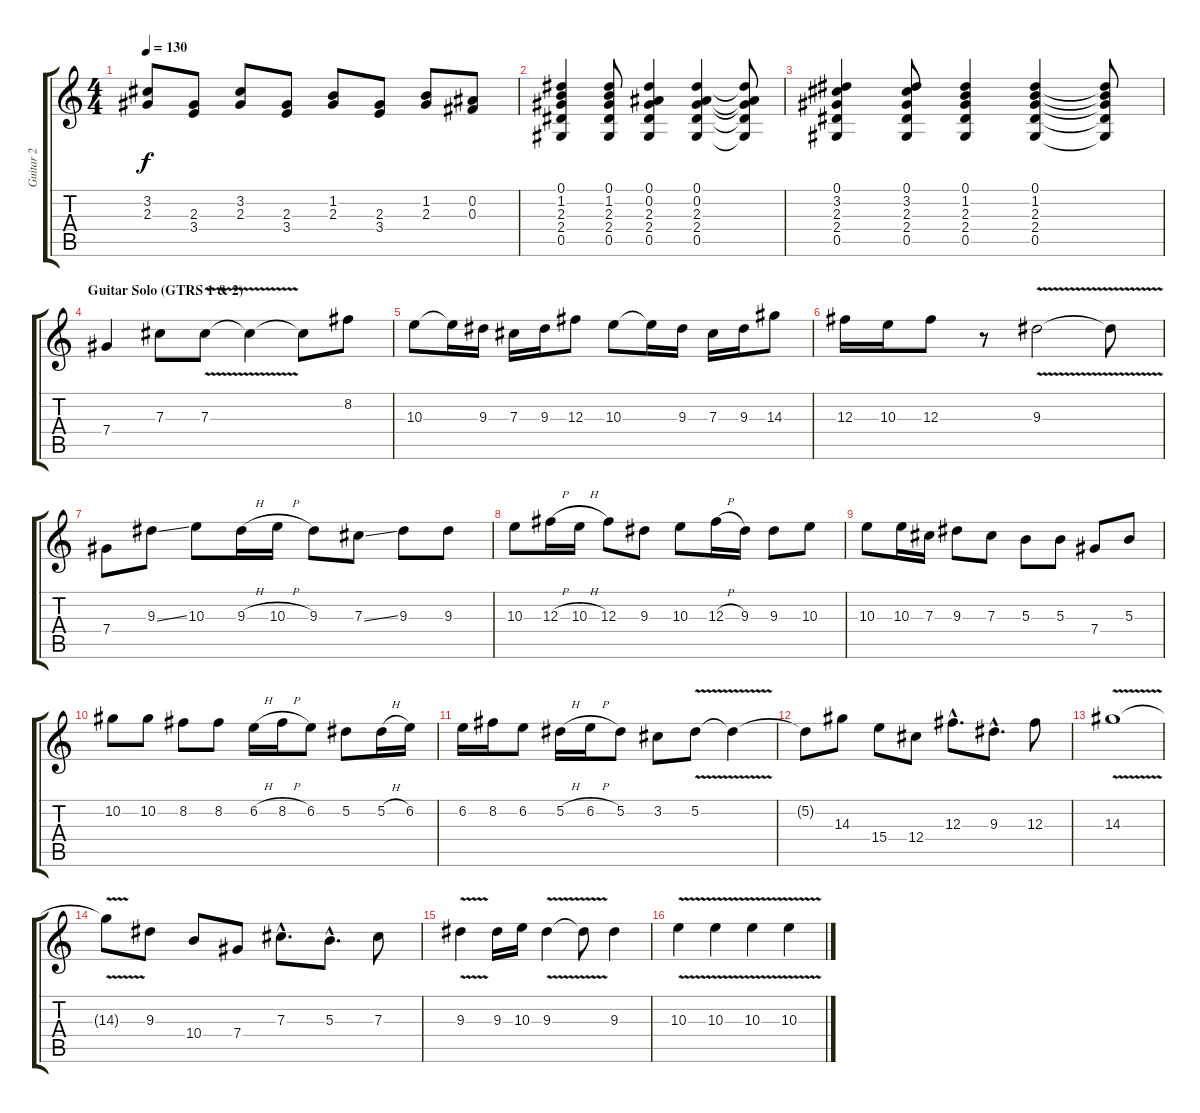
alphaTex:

\track ("Guitar 2" "Guitar 2") {instrument overdrivenguitar}
\staff {score tabs}
\tuning (Eb4 Bb3 Gb3 Db3 Ab2 Eb2) {hide}
\ts (4 4)
\tempo 130
\clef g2
\ks c
(3.2 2.3).8{dy f} (2.3 3.4).8 (3.2 2.3).8 (2.3 3.4).8 (1.2 2.3).8 (2.3 3.4).8 (1.2 2.3).8 (0.2 0.3).8 |
(0.1 1.2 2.3 2.4 0.5).4 (0.1 1.2 2.3 2.4 0.5).8 (0.1 0.2 2.3 2.4 0.5).4 (0.1 0.2 2.3 2.4 0.5).4 (0.1{t} 0.2{t} 2.3{t} 2.4{t} 0.5{t}).8 |
(0.1 3.2 2.3 2.4 0.5).4 (0.1 3.2 2.3 2.4 0.5).8 (0.1 1.2 2.3 2.4 0.5).4 (0.1 1.2 2.3 2.4 0.5).4 (0.1{t} 1.2{t} 2.3{t} 2.4{t} 0.5{t}).8 |
\section ("" "Guitar Solo (GTRS 1 & 2)")
7.4.4 7.3.8 7.3{v}.8 7.3{t}.4 7.3{t}.8 8.2.8 |
10.3.8 10.3{t}.16 9.3.16 7.3.16 9.3.16 12.3.8 10.3.8 10.3{t}.16 9.3.16 7.3.16 9.3.16 14.3.8 |
12.3.16 10.3.16 12.3.8 r.8 9.3{v}.2 9.3{t}.8 |
7.4.8 9.3{ss}.8 10.3.8 9.3{h}.16 10.3{h}.16 9.3.8 7.3{ss}.8 9.3.8 9.3.8 |
10.3.8 12.3{h}.16 10.3{h}.16 12.3.8 9.3.8 10.3.8 12.3{h}.16 9.3.16 9.3.8 10.3.8 |
10.3.8 10.3.16 7.3.16 9.3.8 7.3.8 5.3.8 5.3.8 7.4.8 5.3.8 |
10.2.8 10.2.8 8.2.8 8.2.8 6.2{h}.16 8.2{h}.16 6.2.8 5.2.8 5.2{h}.16 6.2.16 |
6.2.16 8.2.16 6.2.8 5.2{h}.16 6.2{h}.16 5.2.8 3.2.8 5.2{v}.8 5.2{t}.4 |
5.2{t}.8 14.3.8 15.4.8 12.4.8 12.3{hac}.8{d} 9.3{hac}.8{d} 12.3.8 |
14.3{v}.1 |
14.3{t}.8 9.3.8 10.4.8 7.4.8 7.3{hac}.8{d} 5.3{hac}.8{d} 7.3.8 |
9.3{v}.4 9.3.16 10.3.16 9.3{v}.4 9.3{t}.8 9.3.4 |
10.3{v}.4 10.3{v}.4 10.3{v}.4 10.3{v}.4
